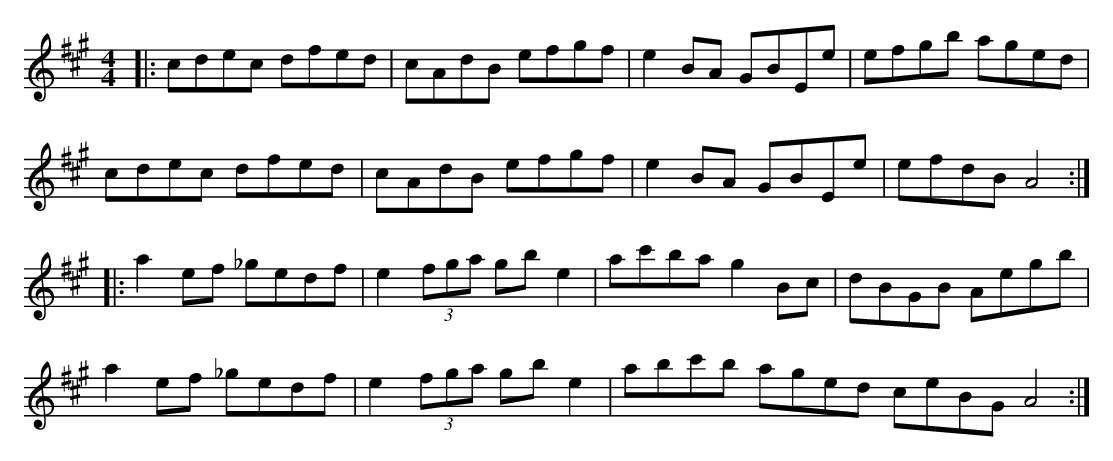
X:1
M:4/4
K:A
|:cdec dfed|cAdB efgf|e2 BA GBEe|efgb aged|
cdec dfed|cAdB efgf|e2 BA GBEe|efdB A4:|
|: a2 ef _gedf| e2 (3fga gb e2|ac'ba g2 Bc|dBGB Aegb|
 a2 ef _gedf| e2 (3fga gb e2|abc'b aged ceBG A4:|
